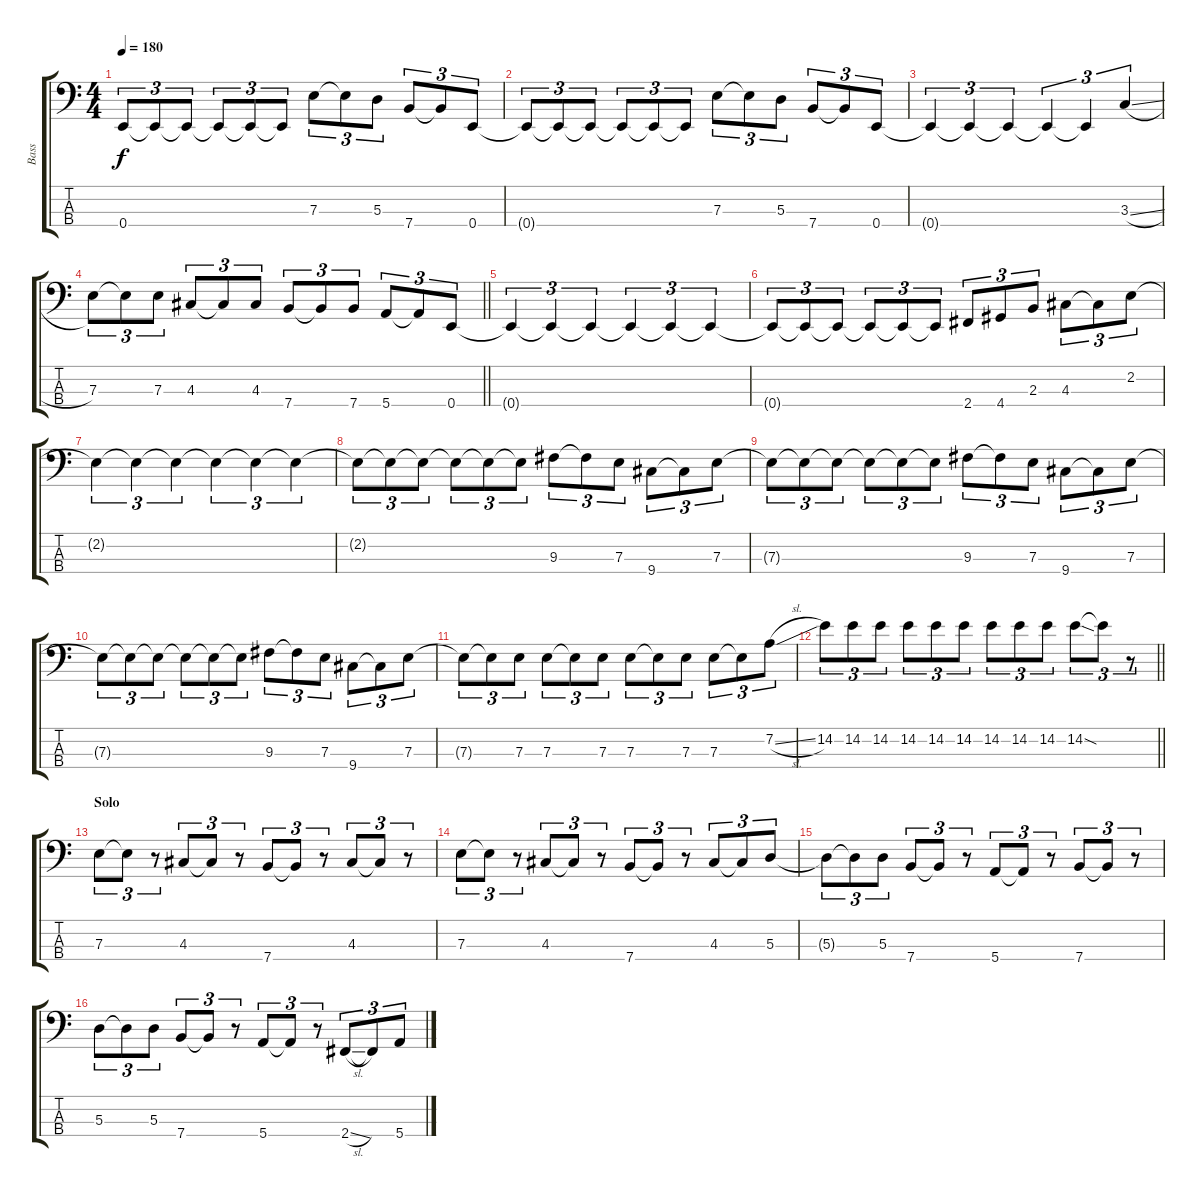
\track ("Bass" "Bass") {instrument electricbassfinger}
\staff {score tabs}
\tuning (G2 D2 A1 E1) {hide}
\ts (4 4)
\tempo 180
\clef f4
\ks c
0.4{t}.8{tu (3 2) dy f} 0.4{t}.8{tu (3 2)} 0.4{t}.8{tu (3 2)} 0.4{t}.8{tu (3 2)} 0.4{t}.8{tu (3 2)} 0.4{t}.8{tu (3 2)} 7.3.8{tu (3 2)} 7.3{t}.8{tu (3 2)} 5.3.8{tu (3 2)} 7.4.8{tu (3 2)} 7.4{t}.8{tu (3 2)} 0.4.8{tu (3 2)} |
0.4{t}.8{tu (3 2)} 0.4{t}.8{tu (3 2)} 0.4{t}.8{tu (3 2)} 0.4{t}.8{tu (3 2)} 0.4{t}.8{tu (3 2)} 0.4{t}.8{tu (3 2)} 7.3.8{tu (3 2)} 7.3{t}.8{tu (3 2)} 5.3.8{tu (3 2)} 7.4.8{tu (3 2)} 7.4{t}.8{tu (3 2)} 0.4.8{tu (3 2)} |
0.4{t}.4{tu (3 2)} 0.4{t}.4{tu (3 2)} 0.4{t}.4{tu (3 2)} 0.4{t}.4{tu (3 2)} 0.4{t}.4{tu (3 2)} 3.3{sl}.4{tu (3 2)} |
\barLineRight lightlight
7.3.8{tu (3 2)} 7.3{t}.8{tu (3 2)} 7.3.8{tu (3 2)} 4.3.8{tu (3 2)} 4.3{t}.8{tu (3 2)} 4.3.8{tu (3 2)} 7.4.8{tu (3 2)} 7.4{t}.8{tu (3 2)} 7.4.8{tu (3 2)} 5.4.8{tu (3 2)} 5.4{t}.8{tu (3 2)} 0.4.8{tu (3 2)} |
0.4{t}.4{tu (3 2)} 0.4{t}.4{tu (3 2)} 0.4{t}.4{tu (3 2)} 0.4{t}.4{tu (3 2)} 0.4{t}.4{tu (3 2)} 0.4{t}.4{tu (3 2)} |
0.4{t}.8{tu (3 2)} 0.4{t}.8{tu (3 2)} 0.4{t}.8{tu (3 2)} 0.4{t}.8{tu (3 2)} 0.4{t}.8{tu (3 2)} 0.4{t}.8{tu (3 2)} 2.4.8{tu (3 2)} 4.4.8{tu (3 2)} 2.3.8{tu (3 2)} 4.3.8{tu (3 2)} 4.3{t}.8{tu (3 2)} 2.2.8{tu (3 2)} |
2.2{t}.4{tu (3 2)} 2.2{t}.4{tu (3 2)} 2.2{t}.4{tu (3 2)} 2.2{t}.4{tu (3 2)} 2.2{t}.4{tu (3 2)} 2.2{t}.4{tu (3 2)} |
2.2{t}.8{tu (3 2)} 2.2{t}.8{tu (3 2)} 2.2{t}.8{tu (3 2)} 2.2{t}.8{tu (3 2)} 2.2{t}.8{tu (3 2)} 2.2{t}.8{tu (3 2)} 9.3.8{tu (3 2)} 9.3{t}.8{tu (3 2)} 7.3.8{tu (3 2)} 9.4.8{tu (3 2)} 9.4{t}.8{tu (3 2)} 7.3.8{tu (3 2)} |
7.3{t}.8{tu (3 2)} 7.3{t}.8{tu (3 2)} 7.3{t}.8{tu (3 2)} 7.3{t}.8{tu (3 2)} 7.3{t}.8{tu (3 2)} 7.3{t}.8{tu (3 2)} 9.3.8{tu (3 2)} 9.3{t}.8{tu (3 2)} 7.3.8{tu (3 2)} 9.4.8{tu (3 2)} 9.4{t}.8{tu (3 2)} 7.3.8{tu (3 2)} |
7.3{t}.8{tu (3 2)} 7.3{t}.8{tu (3 2)} 7.3{t}.8{tu (3 2)} 7.3{t}.8{tu (3 2)} 7.3{t}.8{tu (3 2)} 7.3{t}.8{tu (3 2)} 9.3.8{tu (3 2)} 9.3{t}.8{tu (3 2)} 7.3.8{tu (3 2)} 9.4.8{tu (3 2)} 9.4{t}.8{tu (3 2)} 7.3.8{tu (3 2)} |
7.3{t}.8{tu (3 2)} 7.3{t}.8{tu (3 2)} 7.3.8{tu (3 2)} 7.3.8{tu (3 2)} 7.3{t}.8{tu (3 2)} 7.3.8{tu (3 2)} 7.3.8{tu (3 2)} 7.3{t}.8{tu (3 2)} 7.3.8{tu (3 2)} 7.3.8{tu (3 2)} 7.3{t}.8{tu (3 2)} 7.2{sl}.8{tu (3 2)} |
\barLineRight lightlight
14.2.8{tu (3 2)} 14.2.8{tu (3 2)} 14.2.8{tu (3 2)} 14.2.8{tu (3 2)} 14.2.8{tu (3 2)} 14.2.8{tu (3 2)} 14.2.8{tu (3 2)} 14.2.8{tu (3 2)} 14.2.8{tu (3 2)} 14.2{sod}.8{tu (3 2)} 14.2{t}.8{tu (3 2)} r.8{tu (3 2)} |
\section ("" "Solo")
7.3.8{tu (3 2)} 7.3{t}.8{tu (3 2)} r.8{tu (3 2)} 4.3.8{tu (3 2)} 4.3{t}.8{tu (3 2)} r.8{tu (3 2)} 7.4.8{tu (3 2)} 7.4{t}.8{tu (3 2)} r.8{tu (3 2)} 4.3.8{tu (3 2)} 4.3{t}.8{tu (3 2)} r.8{tu (3 2)} |
7.3.8{tu (3 2)} 7.3{t}.8{tu (3 2)} r.8{tu (3 2)} 4.3.8{tu (3 2)} 4.3{t}.8{tu (3 2)} r.8{tu (3 2)} 7.4.8{tu (3 2)} 7.4{t}.8{tu (3 2)} r.8{tu (3 2)} 4.3.8{tu (3 2)} 4.3{t}.8{tu (3 2)} 5.3.8{tu (3 2)} |
5.3{t}.8{tu (3 2)} 5.3{t}.8{tu (3 2)} 5.3.8{tu (3 2)} 7.4.8{tu (3 2)} 7.4{t}.8{tu (3 2)} r.8{tu (3 2)} 5.4.8{tu (3 2)} 5.4{t}.8{tu (3 2)} r.8{tu (3 2)} 7.4.8{tu (3 2)} 7.4{t}.8{tu (3 2)} r.8{tu (3 2)} |
5.3.8{tu (3 2)} 5.3{t}.8{tu (3 2)} 5.3.8{tu (3 2)} 7.4.8{tu (3 2)} 7.4{t}.8{tu (3 2)} r.8{tu (3 2)} 5.4.8{tu (3 2)} 5.4{t}.8{tu (3 2)} r.8{tu (3 2)} 2.4{sl}.8{tu (3 2)} 2.4{t}.8{tu (3 2)} 5.4.8{tu (3 2)}
